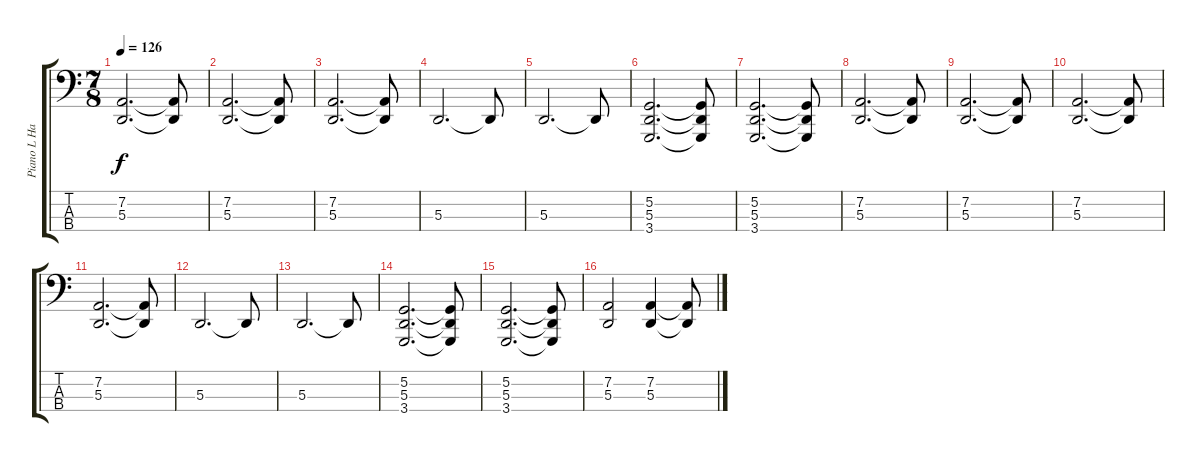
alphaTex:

\track ("Piano L Hand" "Piano L Ha") {instrument acousticgrandpiano}
\staff {score tabs}
\tuning (G2 D2 A1 E1) {hide}
\ts (7 8)
\tempo 126
\clef f4
\ks c
(7.2 5.3).2{d dy f} (7.2{t} 5.3{t}).8 |
(7.2 5.3).2{d} (7.2{t} 5.3{t}).8 |
(7.2 5.3).2{d} (7.2{t} 5.3{t}).8 |
5.3.2{d} 5.3{t}.8 |
5.3.2{d} 5.3{t}.8 |
(5.2 5.3 3.4).2{d} (5.2{t} 5.3{t} 3.4{t}).8 |
(5.2 5.3 3.4).2{d} (5.2{t} 5.3{t} 3.4{t}).8 |
(7.2 5.3).2{d} (7.2{t} 5.3{t}).8 |
(7.2 5.3).2{d} (7.2{t} 5.3{t}).8 |
(7.2 5.3).2{d} (7.2{t} 5.3{t}).8 |
(7.2 5.3).2{d} (7.2{t} 5.3{t}).8 |
5.3.2{d} 5.3{t}.8 |
5.3.2{d} 5.3{t}.8 |
(5.2 5.3 3.4).2{d} (5.2{t} 5.3{t} 3.4{t}).8 |
(5.2 5.3 3.4).2{d} (5.2{t} 5.3{t} 3.4{t}).8 |
(7.2 5.3).2 (7.2 5.3).4 (7.2{t} 5.3{t}).8
